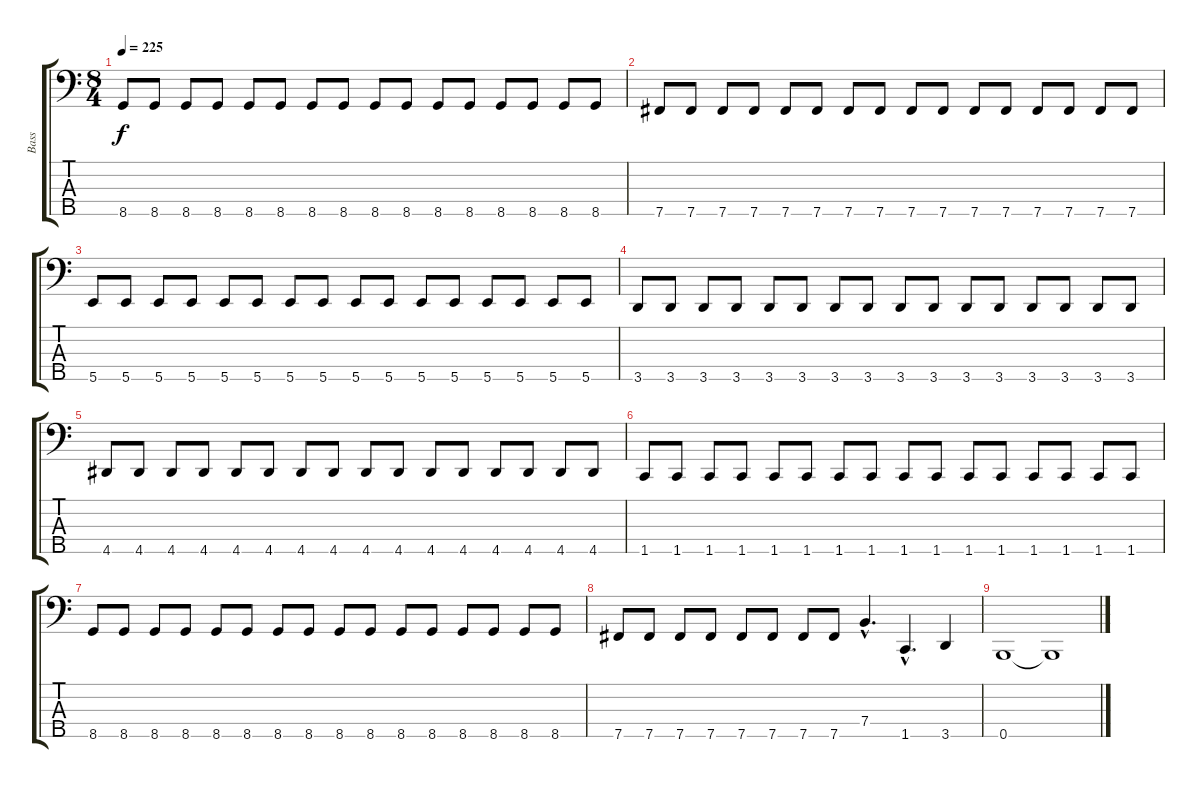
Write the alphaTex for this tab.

\track ("Bass" "Bass") {instrument electricbasspick}
\staff {score tabs}
\tuning (G2 D2 A1 E1 B0) {hide}
\ts (8 4)
\tempo 225
\clef f4
\ks c
8.5.8{dy f} 8.5.8 8.5.8 8.5.8 8.5.8 8.5.8 8.5.8 8.5.8 8.5.8 8.5.8 8.5.8 8.5.8 8.5.8 8.5.8 8.5.8 8.5.8 |
7.5.8 7.5.8 7.5.8 7.5.8 7.5.8 7.5.8 7.5.8 7.5.8 7.5.8 7.5.8 7.5.8 7.5.8 7.5.8 7.5.8 7.5.8 7.5.8 |
5.5.8 5.5.8 5.5.8 5.5.8 5.5.8 5.5.8 5.5.8 5.5.8 5.5.8 5.5.8 5.5.8 5.5.8 5.5.8 5.5.8 5.5.8 5.5.8 |
3.5.8 3.5.8 3.5.8 3.5.8 3.5.8 3.5.8 3.5.8 3.5.8 3.5.8 3.5.8 3.5.8 3.5.8 3.5.8 3.5.8 3.5.8 3.5.8 |
4.5.8 4.5.8 4.5.8 4.5.8 4.5.8 4.5.8 4.5.8 4.5.8 4.5.8 4.5.8 4.5.8 4.5.8 4.5.8 4.5.8 4.5.8 4.5.8 |
1.5.8 1.5.8 1.5.8 1.5.8 1.5.8 1.5.8 1.5.8 1.5.8 1.5.8 1.5.8 1.5.8 1.5.8 1.5.8 1.5.8 1.5.8 1.5.8 |
8.5.8 8.5.8 8.5.8 8.5.8 8.5.8 8.5.8 8.5.8 8.5.8 8.5.8 8.5.8 8.5.8 8.5.8 8.5.8 8.5.8 8.5.8 8.5.8 |
7.5.8 7.5.8 7.5.8 7.5.8 7.5.8 7.5.8 7.5.8 7.5.8 7.4{hac}.4{d} 1.5{hac}.4{d} 3.5.4 |
0.5.1 0.5{t}.1
